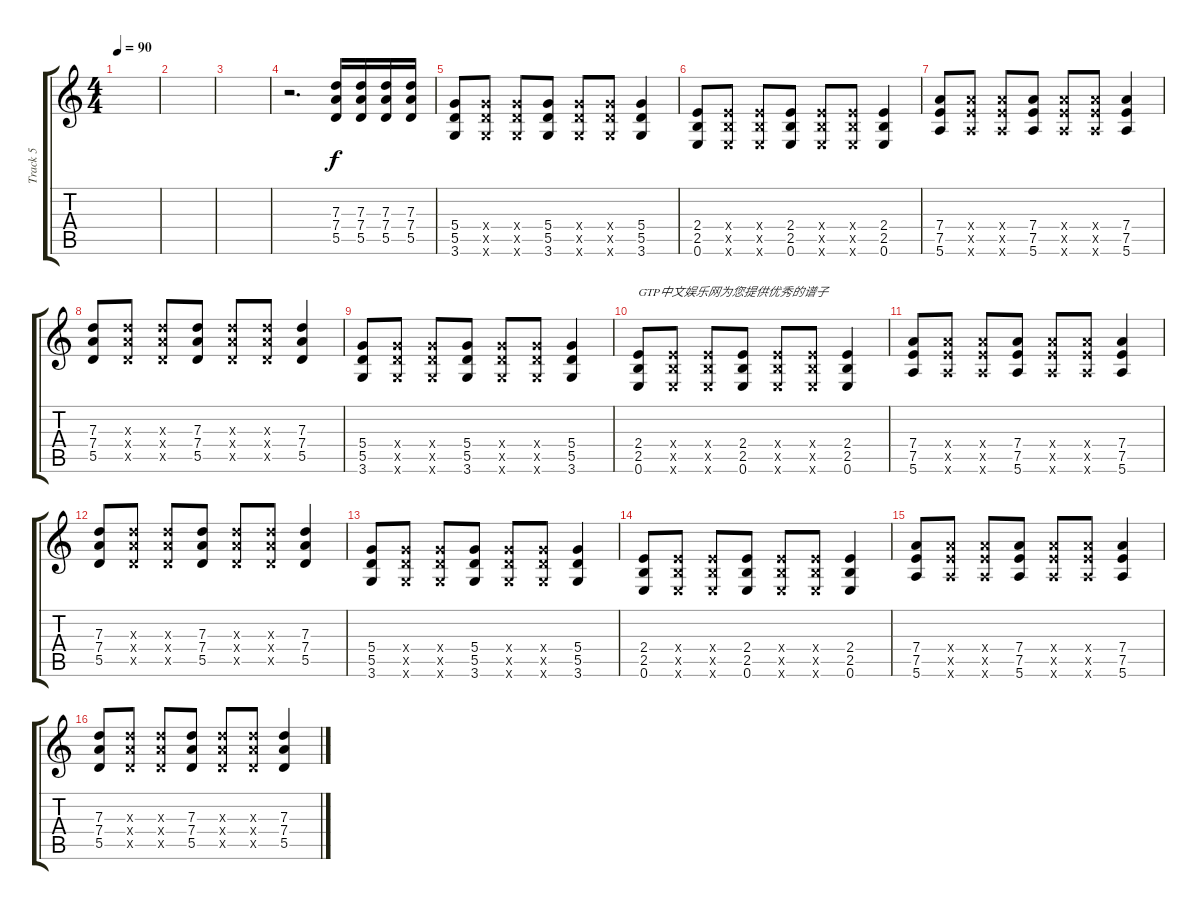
\track ("Track 5" "Track 5") {instrument overdrivenguitar}
\staff {score tabs}
\tuning (E4 B3 G3 D3 A2 E2) {hide}
\ts (4 4)
\tempo 90
\clef g2
\ks c
|
|
|
r.2{d} (7.3 7.4 5.5).16 (7.3 7.4 5.5).16 (7.3 7.4 5.5).16 (7.3 7.4 5.5).16 |
(5.4 5.5 3.6).8 (5.4{x} 5.5{x} 3.6{x}).8 (5.4{x} 5.5{x} 3.6{x}).8 (5.4 5.5 3.6).8 (5.4{x} 5.5{x} 3.6{x}).8 (5.4{x} 5.5{x} 3.6{x}).8 (5.4 5.5 3.6).4 |
(2.4 2.5 0.6).8 (2.4{x} 2.5{x} 0.6{x}).8 (2.4{x} 2.5{x} 0.6{x}).8 (2.4 2.5 0.6).8 (2.4{x} 2.5{x} 0.6{x}).8 (2.4{x} 2.5{x} 0.6{x}).8 (2.4 2.5 0.6).4 |
(7.4 7.5 5.6).8 (7.4{x} 7.5{x} 5.6{x}).8 (7.4{x} 7.5{x} 5.6{x}).8 (7.4 7.5 5.6).8 (7.4{x} 7.5{x} 5.6{x}).8 (7.4{x} 7.5{x} 5.6{x}).8 (7.4 7.5 5.6).4 |
(7.3 7.4 5.5).8 (7.3{x} 7.4{x} 5.5{x}).8 (7.3{x} 7.4{x} 5.5{x}).8 (7.3 7.4 5.5).8 (7.3{x} 7.4{x} 5.5{x}).8 (7.3{x} 7.4{x} 5.5{x}).8 (7.3 7.4 5.5).4 |
(5.4 5.5 3.6).8 (5.4{x} 5.5{x} 3.6{x}).8 (5.4{x} 5.5{x} 3.6{x}).8 (5.4 5.5 3.6).8 (5.4{x} 5.5{x} 3.6{x}).8 (5.4{x} 5.5{x} 3.6{x}).8 (5.4 5.5 3.6).4 |
(2.4 2.5 0.6).8{txt "GTP中文娱乐网为您提供优秀的谱子"} (2.4{x} 2.5{x} 0.6{x}).8 (2.4{x} 2.5{x} 0.6{x}).8 (2.4 2.5 0.6).8 (2.4{x} 2.5{x} 0.6{x}).8 (2.4{x} 2.5{x} 0.6{x}).8 (2.4 2.5 0.6).4 |
(7.4 7.5 5.6).8 (7.4{x} 7.5{x} 5.6{x}).8 (7.4{x} 7.5{x} 5.6{x}).8 (7.4 7.5 5.6).8 (7.4{x} 7.5{x} 5.6{x}).8 (7.4{x} 7.5{x} 5.6{x}).8 (7.4 7.5 5.6).4 |
(7.3 7.4 5.5).8 (7.3{x} 7.4{x} 5.5{x}).8 (7.3{x} 7.4{x} 5.5{x}).8 (7.3 7.4 5.5).8 (7.3{x} 7.4{x} 5.5{x}).8 (7.3{x} 7.4{x} 5.5{x}).8 (7.3 7.4 5.5).4 |
(5.4 5.5 3.6).8 (5.4{x} 5.5{x} 3.6{x}).8 (5.4{x} 5.5{x} 3.6{x}).8 (5.4 5.5 3.6).8 (5.4{x} 5.5{x} 3.6{x}).8 (5.4{x} 5.5{x} 3.6{x}).8 (5.4 5.5 3.6).4 |
(2.4 2.5 0.6).8 (2.4{x} 2.5{x} 0.6{x}).8 (2.4{x} 2.5{x} 0.6{x}).8 (2.4 2.5 0.6).8 (2.4{x} 2.5{x} 0.6{x}).8 (2.4{x} 2.5{x} 0.6{x}).8 (2.4 2.5 0.6).4 |
(7.4 7.5 5.6).8 (7.4{x} 7.5{x} 5.6{x}).8 (7.4{x} 7.5{x} 5.6{x}).8 (7.4 7.5 5.6).8 (7.4{x} 7.5{x} 5.6{x}).8 (7.4{x} 7.5{x} 5.6{x}).8 (7.4 7.5 5.6).4 |
(7.3 7.4 5.5).8 (7.3{x} 7.4{x} 5.5{x}).8 (7.3{x} 7.4{x} 5.5{x}).8 (7.3 7.4 5.5).8 (7.3{x} 7.4{x} 5.5{x}).8 (7.3{x} 7.4{x} 5.5{x}).8 (7.3 7.4 5.5).4
